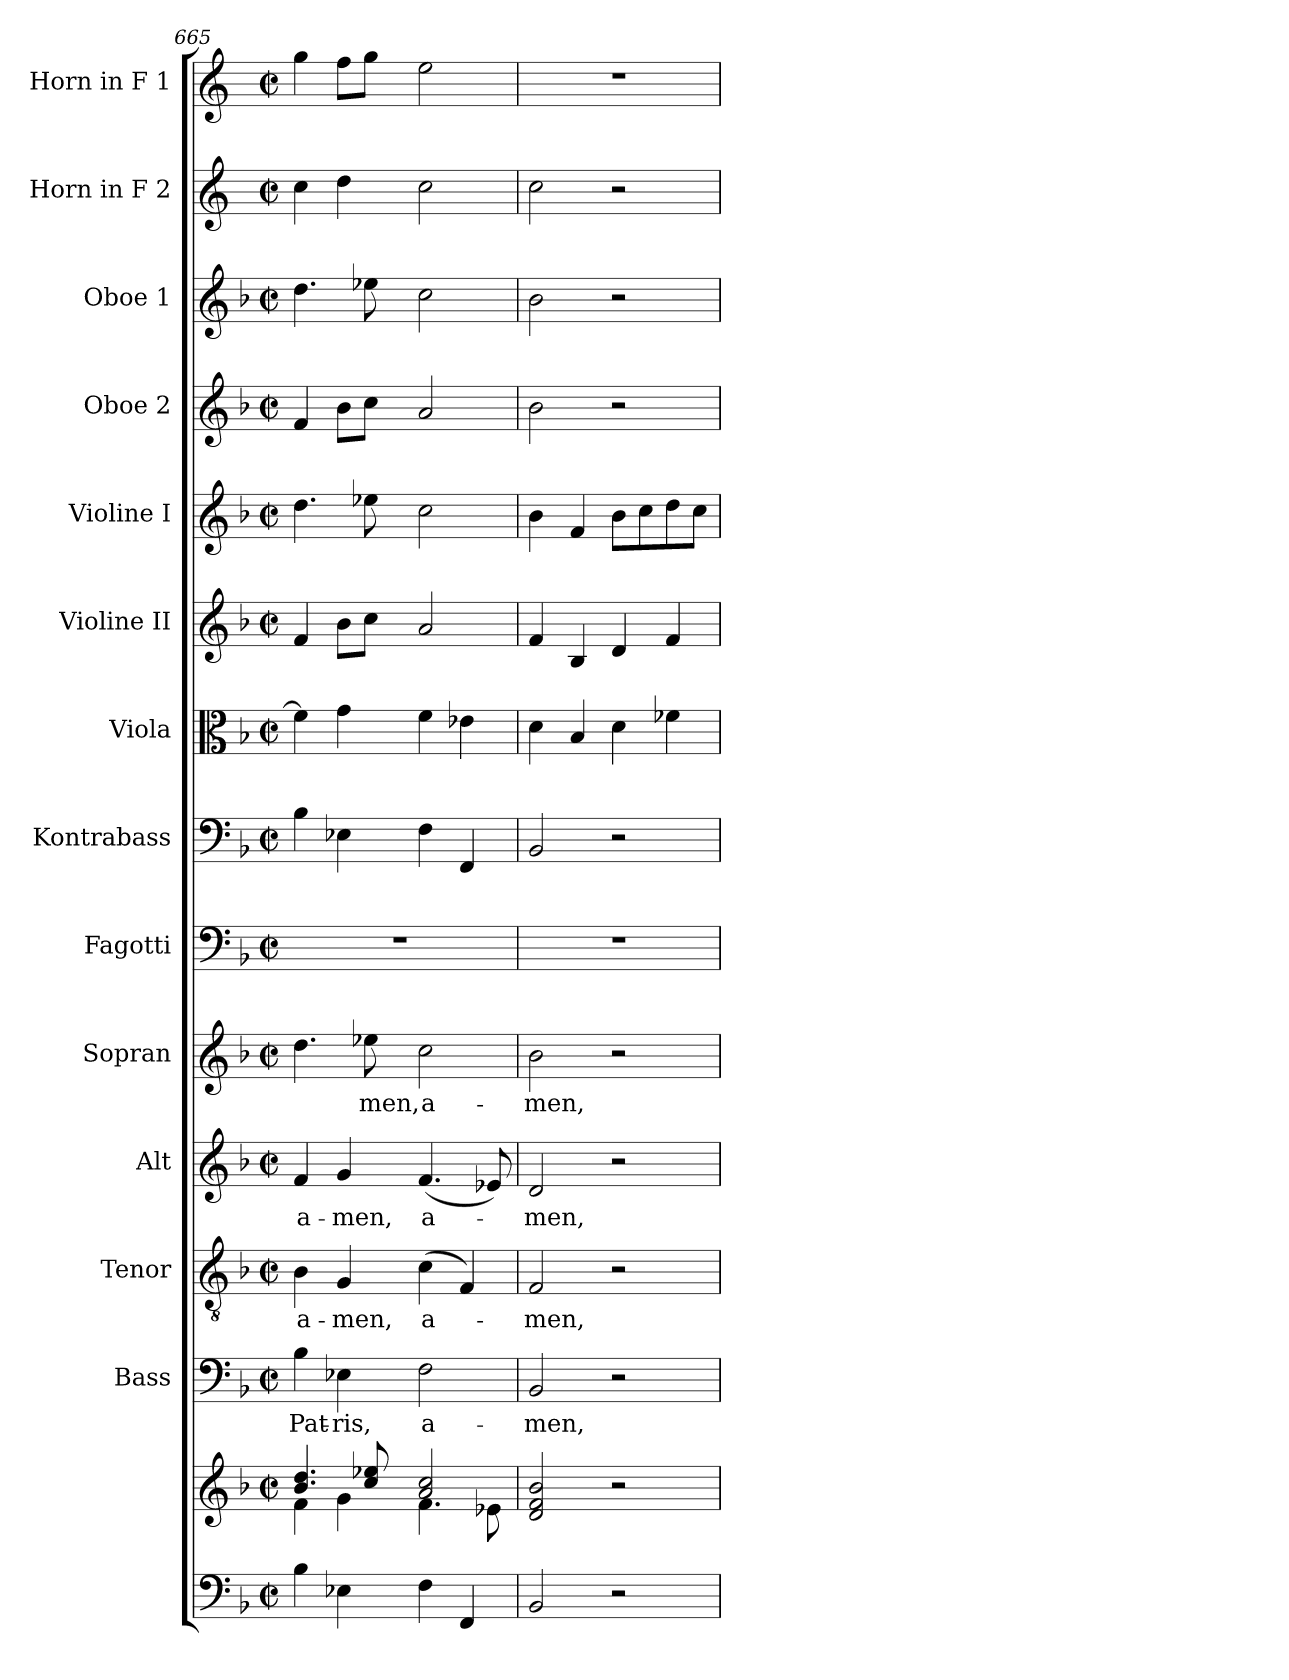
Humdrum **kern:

**kern	**kern	**kern	**text	**kern	**text	**kern	**text	**kern	**text	**kern	**kern	**kern	**kern	**kern	**kern	**kern	**kern	**kern
*part14	*part14	*part13	*part13	*part12	*part12	*part11	*part11	*part10	*part10	*part9	*part8	*part7	*part6	*part5	*part4	*part3	*part2	*part1
*staff15	*staff14	*staff13	*staff13	*staff12	*staff12	*staff11	*staff11	*staff10	*staff10	*staff9	*staff8	*staff7	*staff6	*staff5	*staff4	*staff3	*staff2	*staff1
*	*	*I"Bass	*	*I"Tenor	*	*I"Alt	*	*I"Sopran	*	*I"Fagotti	*I"Kontrabass	*I"Viola	*I"Violine II	*I"Violine I	*I"Oboe 2	*I"Oboe 1	*I"Horn in F 2	*I"Horn in F 1
*	*	*I'B.	*	*I'T.	*	*I'A.	*	*I'S.	*	*I'Fg.	*I'Kb.	*I'Vla.	*I'Vl. II	*I'Vl. I	*I'Ob. 2	*I'Ob. 1	*	*
*clefF4	*clefG2	*clefF4	*	*clefGv2	*	*clefG2	*	*clefG2	*	*clefF4	*clefF4	*clefC3	*clefG2	*clefG2	*clefG2	*clefG2	*clefG2	*clefG2
*	*	*	*	*	*	*	*	*	*	*	*ITrd7c12	*	*	*	*	*	*ITrd4c7	*ITrd4c7
*k[b-]	*k[b-]	*k[b-]	*	*k[b-]	*	*k[b-]	*	*k[b-]	*	*k[b-]	*k[b-]	*k[b-]	*k[b-]	*k[b-]	*k[b-]	*k[b-]	*k[b-]	*k[b-]
*F:	*F:	*F:	*	*F:	*	*F:	*	*F:	*	*F:	*F:	*F:	*F:	*F:	*F:	*F:	*F:	*F:
*M2/2	*M2/2	*M2/2	*	*M2/2	*	*M2/2	*	*M2/2	*	*M2/2	*M2/2	*M2/2	*M2/2	*M2/2	*M2/2	*M2/2	*M2/2	*M2/2
*met(c|)	*met(c|)	*met(c|)	*	*met(c|)	*	*met(c|)	*	*met(c|)	*	*met(c|)	*met(c|)	*met(c|)	*met(c|)	*met(c|)	*met(c|)	*met(c|)	*met(c|)	*met(c|)
=665	=665	=665	=665	=665	=665	=665	=665	=665	=665	=665	=665	=665	=665	=665	=665	=665	=665	=665
*	*^	*	*	*	*	*	*	*	*	*	*	*	*	*	*	*	*	*
!	!	!	!	!LO:LY:b	!	!LO:LY:b	!	!LO:LY:b	!	!	!	!	!	!	!	!	!	!	!
4B-\	4.b-/ 4.dd/	4f\	4B-\	Pat-	4B-\	a-	4f/	a-	4.dd\	.	1r	4BB-\	4f\]	4f/	4.dd\	4f/	4.dd\	4f\	4cc\
!	!	!	!	!LO:LY:b	!	!LO:LY:b	!	!LO:LY:b	!	!	!	!	!	!	!	!	!	!	!
4E-X\	.	4g\	4E-X\	-ris,	4G/	-men,	4g/	-men,	.	.	.	4EE-X\	4g\	8b-\L	.	8b-\L	.	4g\	8b-\L
!	!	!	!	!	!	!	!	!	!	!LO:LY:b	!	!	!	!	!	!	!	!	!
.	8cc/ 8ee-X/	.	.	.	.	.	.	.	8ee-X\	-men,	.	.	.	8cc\J	8ee-X\	8cc\J	8ee-X\	.	8cc\J
!	!	!	!	!LO:LY:b	!	!LO:LY:b	!	!LO:LY:b	!	!LO:LY:b	!	!	!	!	!	!	!	!	!
4F\	2a/ 2cc/	4.f\	2F\	a-	(>4c\	a-	(<4.f/	a-	2cc\	a-	.	4FF\	4f\	2a/	2cc\	2a/	2cc\	2f\	2a\
4FF/	.	.	.	.	4F/)	.	.	.	.	.	.	4FFF/	4e-X\	.	.	.	.	.	.
.	.	8e-X\	.	.	.	.	8e-X/)	.	.	.	.	.	.	.	.	.	.	.	.
!!LO:PB:g=z
=666	=666	=666	=666	=666	=666	=666	=666	=666	=666	=666	=666	=666	=666	=666	=666	=666	=666	=666	=666
!	!	!	!	!LO:LY:b	!	!LO:LY:b	!	!LO:LY:b	!	!LO:LY:b	!	!	!	!	!	!	!	!	!
*	*v	*v	*	*	*	*	*	*	*	*	*	*	*	*	*	*	*	*	*
2BB-/	2d/ 2f/ 2b-/	2BB-/	-men,	2F/	-men,	2d/	-men,	2b-\	-men,	1r	2BBB-/	4d\	4f/	4b-\	2b-\	2b-\	2f\	1r
.	.	.	.	.	.	.	.	.	.	.	.	4B-/	4B-/	4f/	.	.	.	.
2r	2r	2r	.	2r	.	2r	.	2r	.	.	2r	4d\	4d/	8b-\L	2r	2r	2r	.
.	.	.	.	.	.	.	.	.	.	.	.	.	.	8cc\	.	.	.	.
.	.	.	.	.	.	.	.	.	.	.	.	4f-X\	4f/	8dd\	.	.	.	.
.	.	.	.	.	.	.	.	.	.	.	.	.	.	8cc\J	.	.	.	.
=	=	=	=	=	=	=	=	=	=	=	=	=	=	=	=	=	=	=
*-	*-	*-	*-	*-	*-	*-	*-	*-	*-	*-	*-	*-	*-	*-	*-	*-	*-	*-
